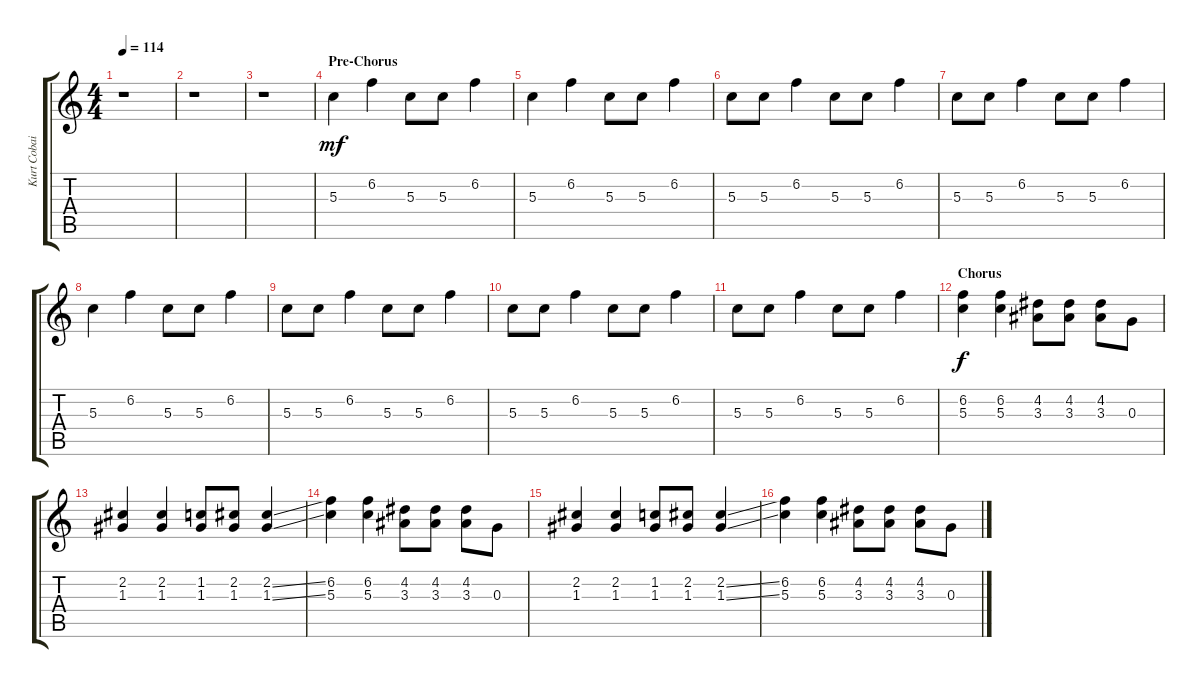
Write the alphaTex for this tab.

\track ("Kurt Cobain - Guitar Overdubs" "Kurt Cobai") {instrument overdrivenguitar}
\staff {score tabs}
\tuning (E4 B3 G3 D3 A2 E2) {hide}
\ts (4 4)
\tempo 114
\clef g2
\ks c
r.1{dy mf} |
r.1 |
r.1 |
\section ("" "Pre-Chorus")
5.3.4 6.2.4 5.3.8 5.3.8 6.2.4 |
5.3.4 6.2.4 5.3.8 5.3.8 6.2.4 |
5.3.8 5.3.8 6.2.4 5.3.8 5.3.8 6.2.4 |
5.3.8 5.3.8 6.2.4 5.3.8 5.3.8 6.2.4 |
5.3.4 6.2.4 5.3.8 5.3.8 6.2.4 |
5.3.8 5.3.8 6.2.4 5.3.8 5.3.8 6.2.4 |
5.3.8 5.3.8 6.2.4 5.3.8 5.3.8 6.2.4 |
5.3.8 5.3.8 6.2.4 5.3.8 5.3.8 6.2.4 |
\section ("" "Chorus")
(6.2 5.3).4{dy f} (6.2 5.3).4 (4.2 3.3).8 (4.2 3.3).8 (4.2 3.3).8 0.3.8 |
(2.2 1.3).4 (2.2 1.3).4 (1.2 1.3).8 (2.2 1.3).8 (2.2{ss} 1.3{ss}).4 |
(6.2 5.3).4 (6.2 5.3).4 (4.2 3.3).8 (4.2 3.3).8 (4.2 3.3).8 0.3.8 |
(2.2 1.3).4 (2.2 1.3).4 (1.2 1.3).8 (2.2 1.3).8 (2.2{ss} 1.3{ss}).4 |
(6.2 5.3).4 (6.2 5.3).4 (4.2 3.3).8 (4.2 3.3).8 (4.2 3.3).8 0.3.8
